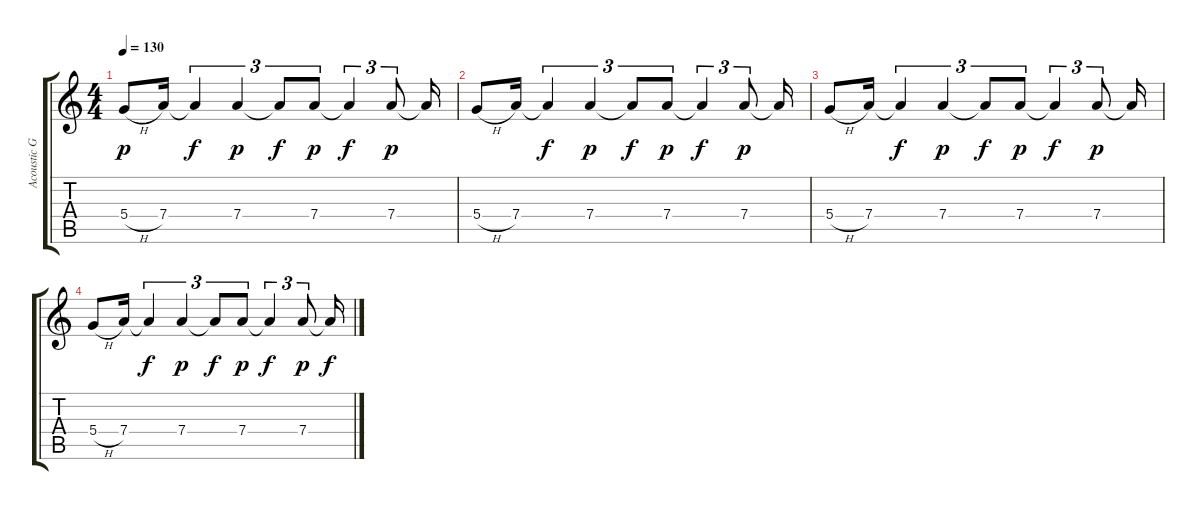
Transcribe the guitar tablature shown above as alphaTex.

\track ("Acoustic Guitar 2" "Acoustic G") {instrument acousticguitarsteel}
\staff {score tabs}
\tuning (E4 B3 G3 D3 A2 E2) {hide}
\ts (4 4)
\tempo 130
\clef g2
\ks c
5.4{h}.8{dy p} 7.4.16 7.4{t}.4{tu (3 2) dy f} 7.4.4{tu (3 2) dy p} 7.4{t}.8{tu (3 2) dy f} 7.4.8{tu (3 2) dy p} 7.4{t}.4{tu (3 2) dy f} 7.4.8{tu (3 2) dy p} 7.4{t}.16 |
5.4{h}.8 7.4.16 7.4{t}.4{tu (3 2) dy f} 7.4.4{tu (3 2) dy p} 7.4{t}.8{tu (3 2) dy f} 7.4.8{tu (3 2) dy p} 7.4{t}.4{tu (3 2) dy f} 7.4.8{tu (3 2) dy p} 7.4{t}.16 |
5.4{h}.8 7.4.16 7.4{t}.4{tu (3 2) dy f} 7.4.4{tu (3 2) dy p} 7.4{t}.8{tu (3 2) dy f} 7.4.8{tu (3 2) dy p} 7.4{t}.4{tu (3 2) dy f} 7.4.8{tu (3 2) dy p} 7.4{t}.16 |
5.4{h}.8 7.4.16 7.4{t}.4{tu (3 2) dy f} 7.4.4{tu (3 2) dy p} 7.4{t}.8{tu (3 2) dy f} 7.4.8{tu (3 2) dy p} 7.4{t}.4{tu (3 2) dy f} 7.4.8{tu (3 2) dy p} 7.4{t}.16{dy f}
